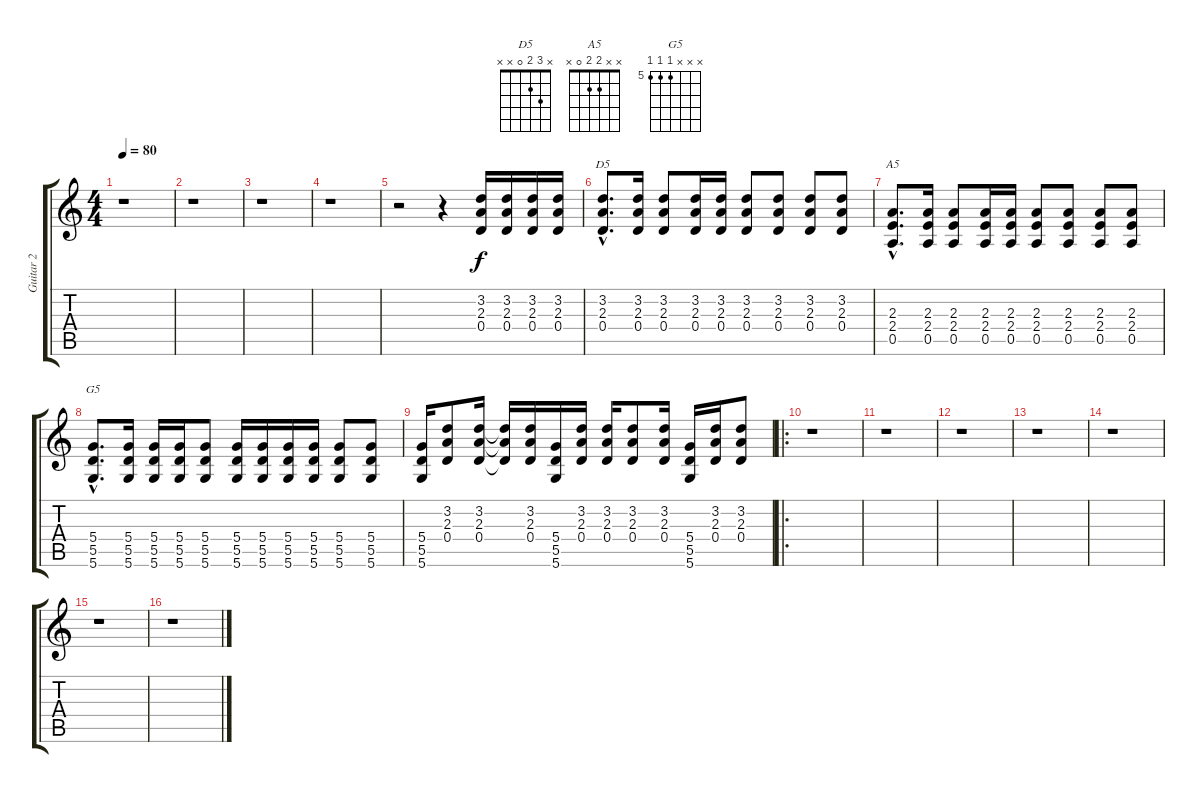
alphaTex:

\track ("Guitar 2" "Guitar 2") {instrument distortionguitar}
\staff {score tabs}
\tuning (E4 B3 G3 D3 A2 D2) {hide}
\chord ("D5" x 3 2 0 x x)
\chord ("A5" x x 2 2 0 x)
\chord ("G5" x x x 5 5 5) {firstfret 5}
\ts (4 4)
\tempo 80
\clef g2
\ks c
r.1{dy f instrument distortionguitar} |
r.1 |
r.1 |
r.1 |
r.2 r.4 (3.2 2.3 0.4).16 (3.2 2.3 0.4).16 (3.2 2.3 0.4).16 (3.2 2.3 0.4).16 |
(3.2{hac} 2.3{hac} 0.4{hac}).8{d ch "D5"} (3.2 2.3 0.4).16 (3.2 2.3 0.4).8 (3.2 2.3 0.4).16 (3.2 2.3 0.4).16 (3.2 2.3 0.4).8 (3.2 2.3 0.4).8 (3.2 2.3 0.4).8 (3.2 2.3 0.4).8 |
(2.3{hac} 2.4{hac} 0.5{hac}).8{d ch "A5"} (2.3 2.4 0.5).16 (2.3 2.4 0.5).8 (2.3 2.4 0.5).16 (2.3 2.4 0.5).16 (2.3 2.4 0.5).8 (2.3 2.4 0.5).8 (2.3 2.4 0.5).8 (2.3 2.4 0.5).8 |
(5.4{hac} 5.5{hac} 5.6{hac}).8{d ch "G5"} (5.4 5.5 5.6).16 (5.4 5.5 5.6).16 (5.4 5.5 5.6).16 (5.4 5.5 5.6).8 (5.4 5.5 5.6).16 (5.4 5.5 5.6).16 (5.4 5.5 5.6).16 (5.4 5.5 5.6).16 (5.4 5.5 5.6).8 (5.4 5.5 5.6).8 |
(5.4 5.5 5.6).16 (3.2 2.3 0.4).8 (3.2 2.3 0.4).16 (3.2{t} 2.3{t} 0.4{t}).16 (3.2 2.3 0.4).16 (5.4 5.5 5.6).16 (3.2 2.3 0.4).16 (3.2 2.3 0.4).16 (3.2 2.3 0.4).8 (3.2 2.3 0.4).16 (5.4 5.5 5.6).16 (3.2 2.3 0.4).16 (3.2 2.3 0.4).8 |
\ro
r.1 |
r.1 |
r.1 |
r.1 |
r.1 |
r.1 |
r.1
